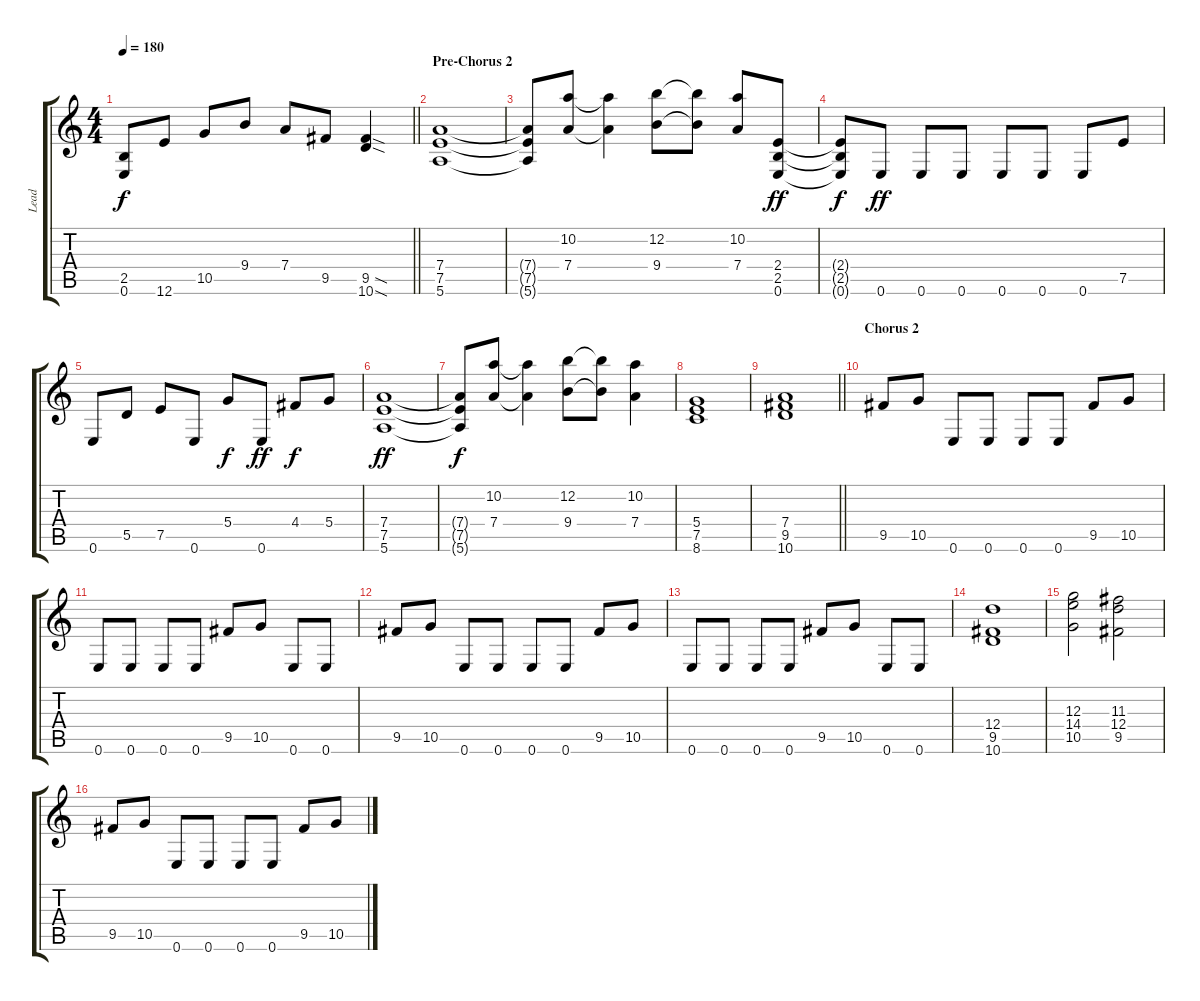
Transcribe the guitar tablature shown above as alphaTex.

\track ("Lead" "Lead") {instrument overdrivenguitar}
\staff {score tabs}
\tuning (E4 B3 G3 D3 A2 E2) {hide}
\ts (4 4)
\tempo 180
\clef g2
\barLineRight lightlight
\ks c
(2.5{t} 0.6{t}).8{dy f} 12.6.8 10.5.8 9.4.8 7.4.8 9.5.8 (9.5{sod} 10.6{sod}).4 |
\section ("" "Pre-Chorus 2")
(7.4 7.5 5.6).1 |
(7.4{t} 7.5{t} 5.6{t}).8 (10.2 7.4).8 (10.2{t} 7.4{t}).4 (12.2 9.4).8 (12.2{t} 9.4{t}).8 (10.2 7.4).8 (2.4 2.5 0.6).8{dy ff} |
(2.4{t} 2.5{t} 0.6{t}).8{dy f} 0.6.8{dy ff} 0.6.8 0.6.8 0.6.8 0.6.8 0.6.8 7.5.8 |
0.6.8 5.5.8 7.5.8 0.6.8 5.4.8{dy f} 0.6.8{dy ff} 4.4.8{dy f} 5.4.8 |
(7.4 7.5 5.6).1{dy ff} |
(7.4{t} 7.5{t} 5.6{t}).8{dy f} (10.2 7.4).8 (10.2{t} 7.4{t}).4 (12.2 9.4).8 (12.2{t} 9.4{t}).8 (10.2 7.4).4 |
(5.4 7.5 8.6).1 |
\barLineRight lightlight
(7.4 9.5 10.6).1 |
\section ("" "Chorus 2")
9.5.8 10.5.8 0.6.8 0.6.8 0.6.8 0.6.8 9.5.8 10.5.8 |
0.6.8 0.6.8 0.6.8 0.6.8 9.5.8 10.5.8 0.6.8 0.6.8 |
9.5.8 10.5.8 0.6.8 0.6.8 0.6.8 0.6.8 9.5.8 10.5.8 |
0.6.8 0.6.8 0.6.8 0.6.8 9.5.8 10.5.8 0.6.8 0.6.8 |
(12.4 9.5 10.6).1 |
(12.3 14.4 10.5).2 (11.3 12.4 9.5).2 |
9.5.8 10.5.8 0.6.8 0.6.8 0.6.8 0.6.8 9.5.8 10.5.8
